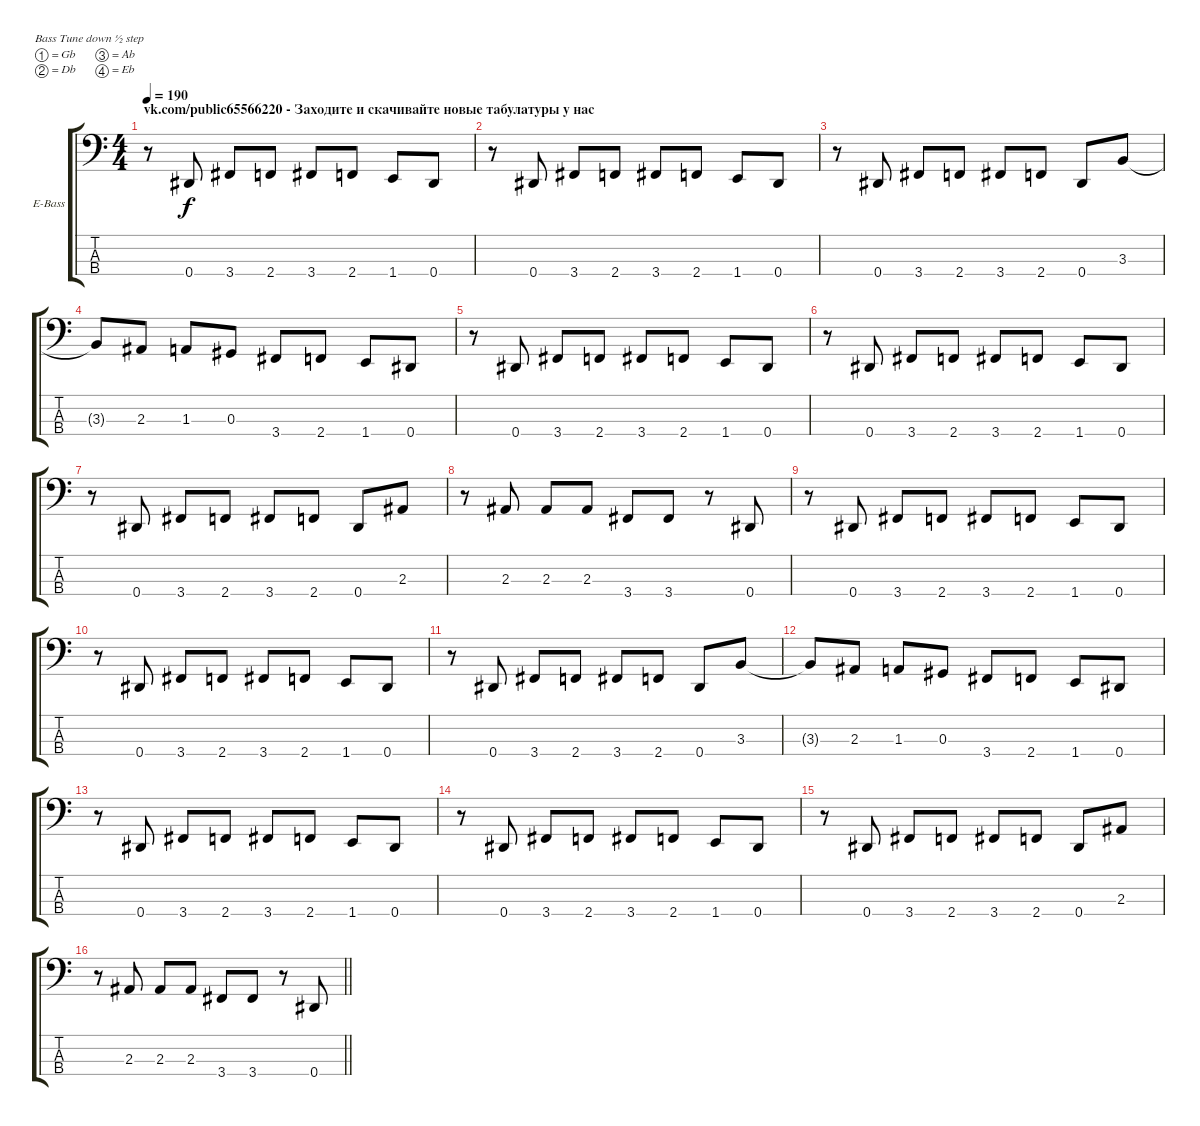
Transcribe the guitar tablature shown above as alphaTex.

\bracketExtendMode groupsimilarinstruments
\firstSystemTrackNameOrientation horizontal
\otherSystemsTrackNameOrientation horizontal
\track ("Виталий Дубинин" "E-Bass") {instrument electricbassfinger}
\staff {score tabs}
\tuning (Gb2 Db2 Ab1 Eb1)
\ts (4 4)
\beaming (8 2 2 2 2)
\section ("" "vk.com/public65566220 - Заходите и скачивайте новые табулатуры у нас")
\tempo 190
\clef f4
\ks c
r.8{dy f instrument electricbassfinger} 0.4.8 3.4.8 2.4.8 3.4.8 2.4.8 1.4.8 0.4.8 |
r.8 0.4.8 3.4.8 2.4.8 3.4.8 2.4.8 1.4.8 0.4.8 |
r.8 0.4.8 3.4.8 2.4.8 3.4.8 2.4.8 0.4.8 3.3.8 |
3.3{t}.8 2.3.8 1.3.8 0.3.8 3.4.8 2.4.8 1.4.8 0.4.8 |
r.8 0.4.8 3.4.8 2.4.8 3.4.8 2.4.8 1.4.8 0.4.8 |
r.8 0.4.8 3.4.8 2.4.8 3.4.8 2.4.8 1.4.8 0.4.8 |
r.8 0.4.8 3.4.8 2.4.8 3.4.8 2.4.8 0.4.8 2.3.8 |
r.8 2.3.8 2.3.8 2.3.8 3.4.8 3.4.8 r.8 0.4.8 |
r.8 0.4.8 3.4.8 2.4.8 3.4.8 2.4.8 1.4.8 0.4.8 |
r.8 0.4.8 3.4.8 2.4.8 3.4.8 2.4.8 1.4.8 0.4.8 |
r.8 0.4.8 3.4.8 2.4.8 3.4.8 2.4.8 0.4.8 3.3.8 |
3.3{t}.8 2.3.8 1.3.8 0.3.8 3.4.8 2.4.8 1.4.8 0.4.8 |
r.8 0.4.8 3.4.8 2.4.8 3.4.8 2.4.8 1.4.8 0.4.8 |
r.8 0.4.8 3.4.8 2.4.8 3.4.8 2.4.8 1.4.8 0.4.8 |
r.8 0.4.8 3.4.8 2.4.8 3.4.8 2.4.8 0.4.8 2.3.8 |
\barLineRight lightlight
r.8 2.3.8 2.3.8 2.3.8 3.4.8 3.4.8 r.8 0.4.8
